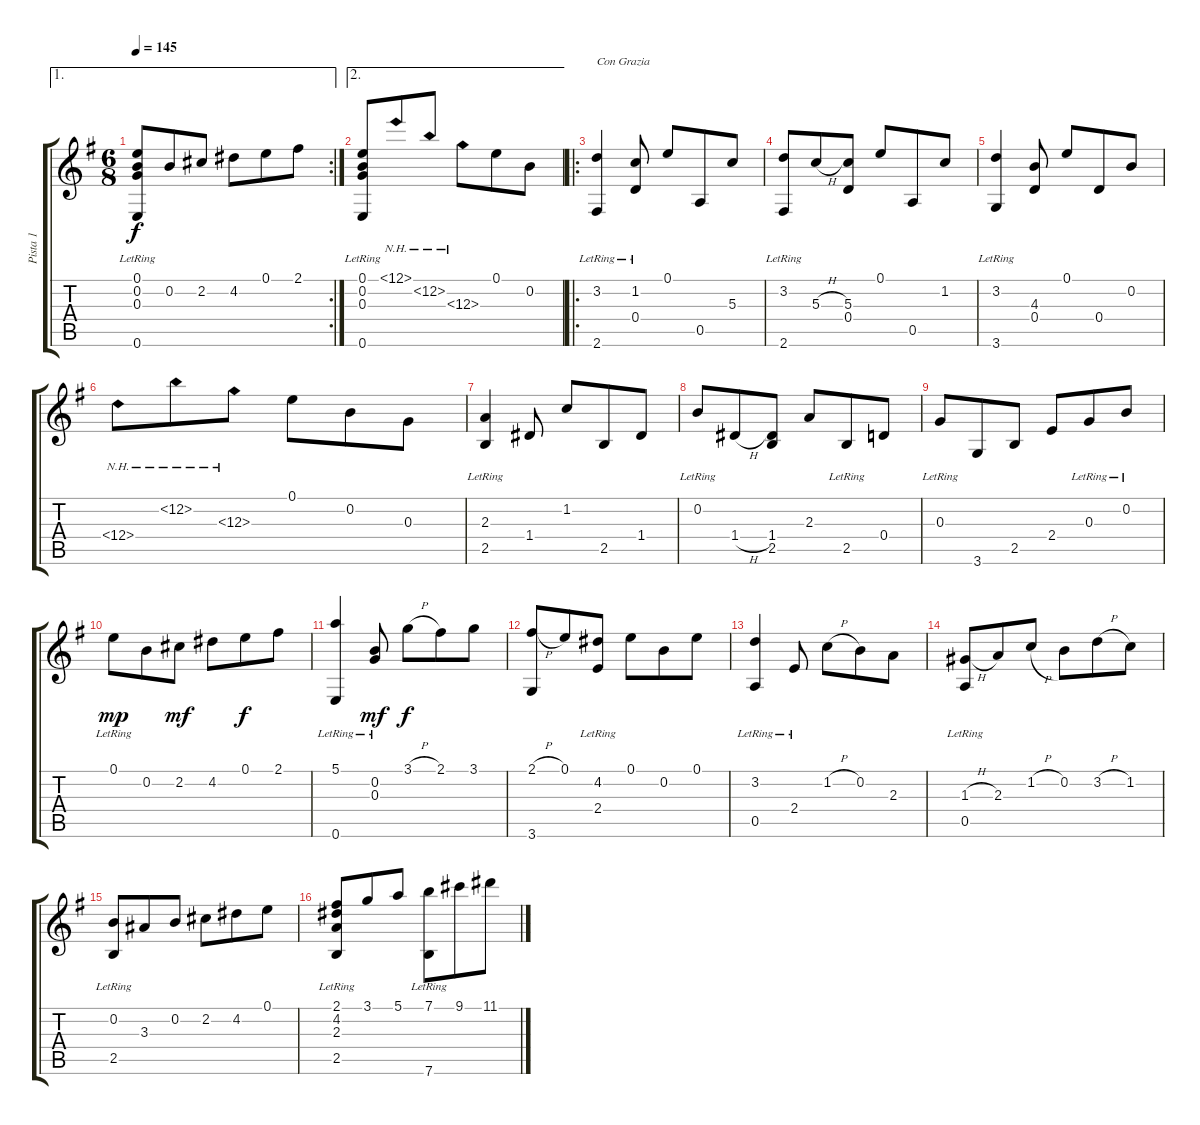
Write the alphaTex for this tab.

\track ("Pista 1" "Pista 1") {instrument acousticguitarnylon}
\staff {score tabs}
\tuning (E4 B3 G3 D3 A2 E2) {hide}
\ae 1
\rc 2
\ts (6 8)
\tempo 145
\clef g2
\ks g
(0.1 0.2 0.3 0.6{lr}).8{dy f} 0.2.8 2.2.8 4.2.8 0.1.8 2.1.8 |
\ae 2
(0.1 0.2 0.3 0.6{lr}).8 12.1{nh}.8 12.2{nh}.8 12.3{nh}.8 0.1.8 0.2.8 |
\ro
(3.2 2.6{lr}).4{txt "Con Grazia"} (1.2 0.4{lr}).8 0.1.8 0.5.8 5.3.8 |
(3.2 2.6{lr}).8 5.3{h}.8 (5.3 0.4).8 0.1.8 0.5.8 1.2.8 |
(3.2 3.6{lr}).4 (4.3 0.4).8 0.1.8 0.4.8 0.2.8 |
12.4{nh}.8 12.2{nh}.8 12.3{nh}.8 0.1.8 0.2.8 0.3.8 |
(2.3 2.5{lr}).4 1.4.8 1.2.8 2.5.8 1.4.8 |
0.2{lr}.8 1.4{h}.8 (1.4 2.5).8 2.3.8 2.5{lr}.8 0.4.8 |
0.3{lr}.8 3.6.8 2.5.8 2.4.8 0.3{lr}.8 0.2{lr}.8 |
0.1{lr}.8{dy mp} 0.2.8 2.2.8{dy mf} 4.2.8 0.1.8{dy f} 2.1.8 |
(5.1 0.6{lr}).4 (0.2{lr} 0.3{lr}).8{dy mf} 3.1{h}.8{dy f} 2.1.8 3.1.8 |
(2.1{h} 3.6).8 0.1.8 (4.2 2.4{lr}).8 0.1.8 0.2.8 0.1.8 |
(3.2 0.5{lr}).4 2.4{lr}.8 1.2{h}.8 0.2.8 2.3.8 |
(1.3{h} 0.5{lr}).8 2.3.8 1.2{h}.8 0.2.8 3.2{h}.8 1.2.8 |
(0.2 2.5{lr}).8 3.3.8 0.2.8 2.2.8 4.2.8 0.1.8 |
(2.1 4.2{lr} 2.3{lr} 2.5{lr}).8 3.1.8 5.1.8 (7.1 7.6{lr}).8 9.1.8 11.1.8
